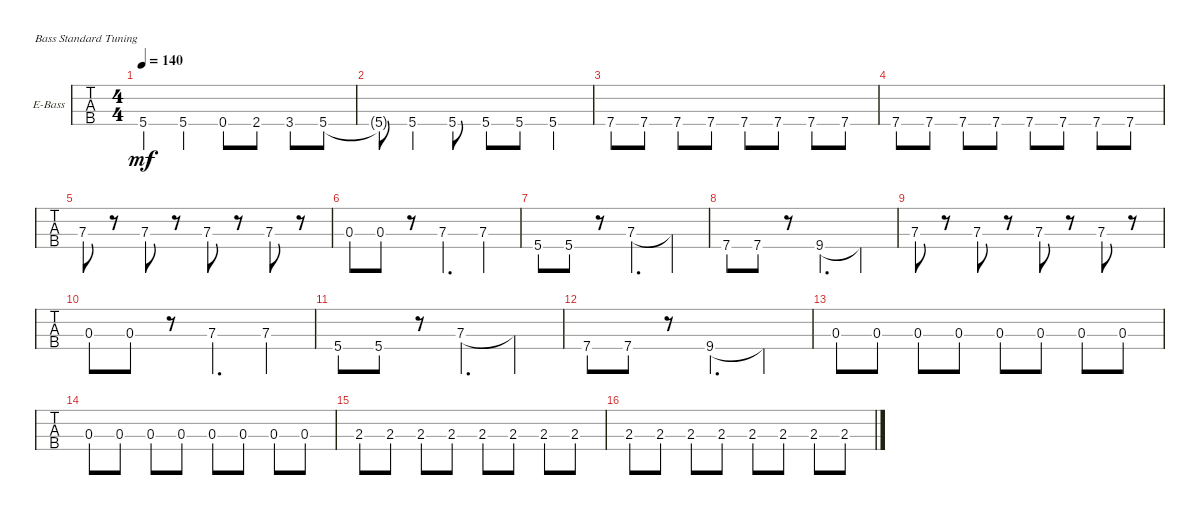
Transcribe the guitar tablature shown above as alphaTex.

\defaultSystemsLayout 4
\bracketExtendMode groupsimilarinstruments
\firstSystemTrackNameOrientation horizontal
\otherSystemsTrackNameOrientation horizontal
\track ("Electric Bass" "E-Bass") {instrument electricbassfinger}
\staff {tabs}
\tuning (G2 D2 A1 E1)
\ts (4 4)
\tempo 140
\clef f4
\ks c
5.4.4{dy mf} 5.4.4 0.4.8 2.4.8 3.4.8 5.4.8 |
5.4{t}.8 5.4.4 5.4.8 5.4.8 5.4.8 5.4.4 |
7.4.8 7.4.8 7.4.8 7.4.8 7.4.8 7.4.8 7.4.8 7.4.8 |
7.4.8 7.4.8 7.4.8 7.4.8 7.4.8 7.4.8 7.4.8 7.4.8 |
7.3.8 r.8 7.3.8 r.8 7.3.8 r.8 7.3.8 r.8 |
0.3.8 0.3.8 r.8 7.3.4{d} 7.3.4 |
5.4.8 5.4.8 r.8 7.3.4{d} 7.3{t}.4 |
7.4.8 7.4.8 r.8 9.4.4{d} 9.4{t}.4 |
7.3.8 r.8 7.3.8 r.8 7.3.8 r.8 7.3.8 r.8 |
0.3.8 0.3.8 r.8 7.3.4{d} 7.3.4 |
5.4.8 5.4.8 r.8 7.3.4{d} 7.3{t}.4 |
7.4.8 7.4.8 r.8 9.4.4{d} 9.4{t}.4 |
0.3.8 0.3.8 0.3.8 0.3.8 0.3.8 0.3.8 0.3.8 0.3.8 |
0.3.8 0.3.8 0.3.8 0.3.8 0.3.8 0.3.8 0.3.8 0.3.8 |
2.3.8 2.3.8 2.3.8 2.3.8 2.3.8 2.3.8 2.3.8 2.3.8 |
2.3.8 2.3.8 2.3.8 2.3.8 2.3.8 2.3.8 2.3.8 2.3.8
